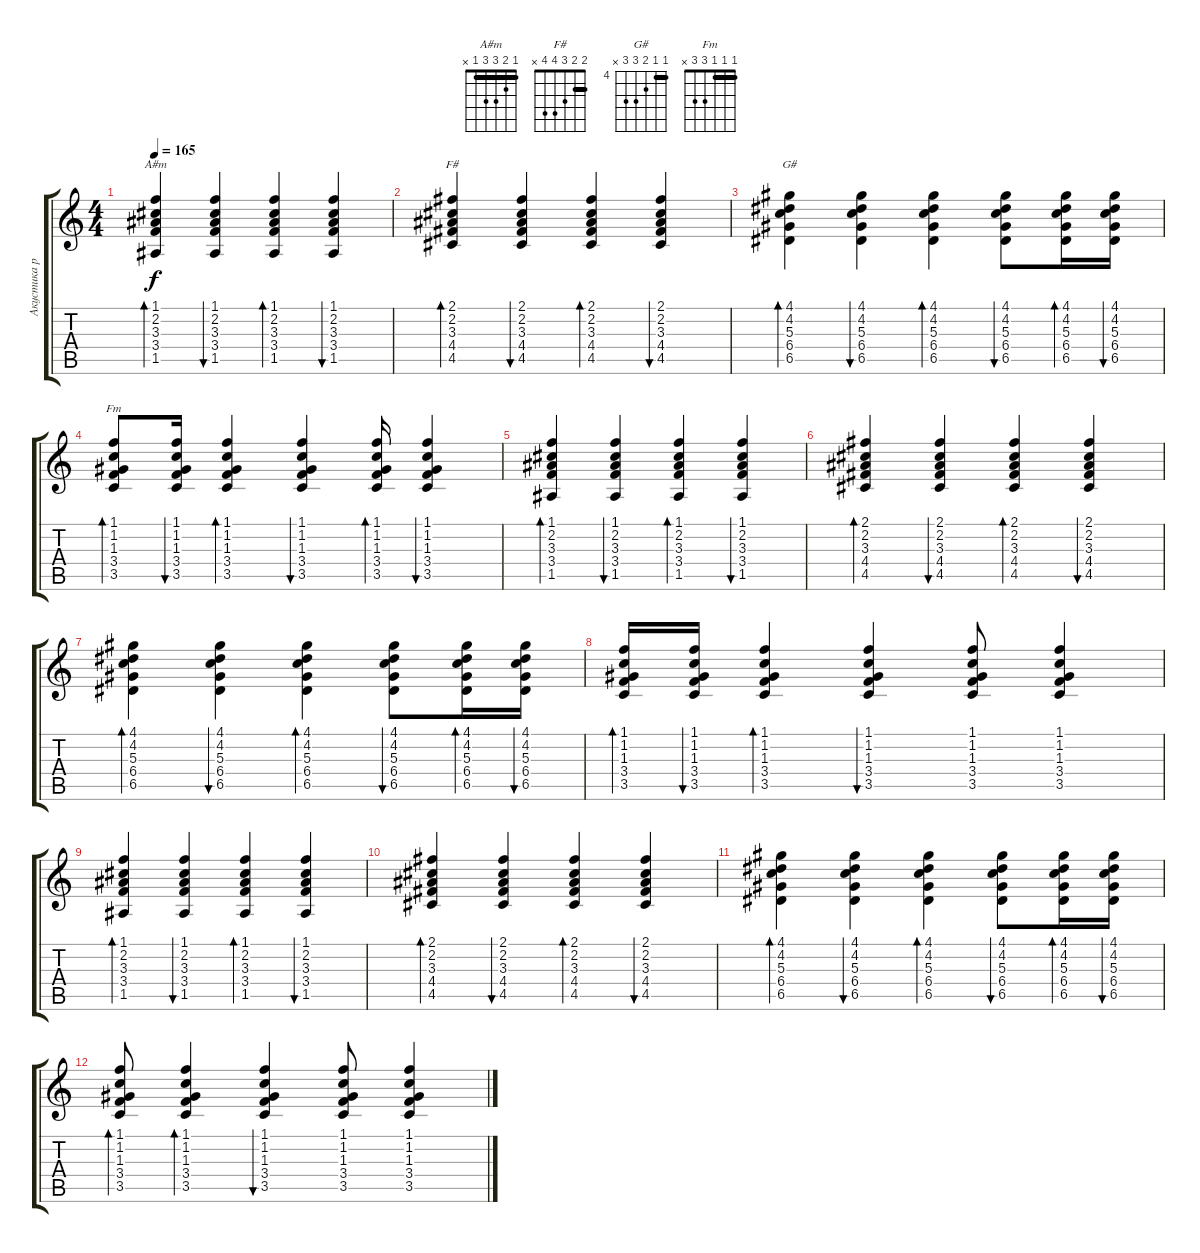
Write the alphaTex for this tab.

\track ("Акустика ритм" "Акустика р") {instrument acousticguitarsteel}
\staff {score tabs}
\tuning (E4 B3 G3 D3 A2 E2) {hide}
\chord ("A#m" 1 2 3 3 1 x) {barre 1}
\chord ("F#" 2 2 3 4 4 x) {barre 2}
\chord ("G#" 4 4 5 6 6 x) {firstfret 4 barre 4}
\chord ("Fm" 1 1 1 3 3 x) {barre 1}
\ts (4 4)
\tempo 165
\clef g2
\ks c
(1.1 2.2 3.3 3.4 1.5).4{bd 60 ch "A#m" dy f} (1.1 2.2 3.3 3.4 1.5).4{bu 60} (1.1 2.2 3.3 3.4 1.5).4{bd 60} (1.1 2.2 3.3 3.4 1.5).4{bu 60} |
(2.1 2.2 3.3 4.4 4.5).4{bd 60 ch "F#"} (2.1 2.2 3.3 4.4 4.5).4{bu 60} (2.1 2.2 3.3 4.4 4.5).4{bd 60} (2.1 2.2 3.3 4.4 4.5).4{bu 60} |
(4.1 4.2 5.3 6.4 6.5).4{bd 60 ch "G#"} (4.1 4.2 5.3 6.4 6.5).4{bu 60} (4.1 4.2 5.3 6.4 6.5).4{bd 60} (4.1 4.2 5.3 6.4 6.5).8{bu 60} (4.1 4.2 5.3 6.4 6.5).16{bd 60} (4.1 4.2 5.3 6.4 6.5).16{bu 60} |
(1.1 1.2 1.3 3.4 3.5).8{bd 60 ch "Fm"} (1.1 1.2 1.3 3.4 3.5).16{bu 60} (1.1 1.2 1.3 3.4 3.5).4{bd 60} (1.1 1.2 1.3 3.4 3.5).4{bu 60} (1.1 1.2 1.3 3.4 3.5).16{bd 60} (1.1 1.2 1.3 3.4 3.5).4{bu 60} |
(1.1 2.2 3.3 3.4 1.5).4{bd 60} (1.1 2.2 3.3 3.4 1.5).4{bu 60} (1.1 2.2 3.3 3.4 1.5).4{bd 60} (1.1 2.2 3.3 3.4 1.5).4{bu 60} |
(2.1 2.2 3.3 4.4 4.5).4{bd 60} (2.1 2.2 3.3 4.4 4.5).4{bu 60} (2.1 2.2 3.3 4.4 4.5).4{bd 60} (2.1 2.2 3.3 4.4 4.5).4{bu 60} |
(4.1 4.2 5.3 6.4 6.5).4{bd 60} (4.1 4.2 5.3 6.4 6.5).4{bu 60} (4.1 4.2 5.3 6.4 6.5).4{bd 60} (4.1 4.2 5.3 6.4 6.5).8{bu 60} (4.1 4.2 5.3 6.4 6.5).16{bd 60} (4.1 4.2 5.3 6.4 6.5).16{bu 60} |
(1.1 1.2 1.3 3.4 3.5).16{bd 60} (1.1 1.2 1.3 3.4 3.5).16{bu 60} (1.1 1.2 1.3 3.4 3.5).4{bd 60} (1.1 1.2 1.3 3.4 3.5).4{bu 60} (1.1 1.2 1.3 3.4 3.5).8 (1.1 1.2 1.3 3.4 3.5).4 |
(1.1 2.2 3.3 3.4 1.5).4{bd 60} (1.1 2.2 3.3 3.4 1.5).4{bu 60} (1.1 2.2 3.3 3.4 1.5).4{bd 60} (1.1 2.2 3.3 3.4 1.5).4{bu 60} |
(2.1 2.2 3.3 4.4 4.5).4{bd 60} (2.1 2.2 3.3 4.4 4.5).4{bu 60} (2.1 2.2 3.3 4.4 4.5).4{bd 60} (2.1 2.2 3.3 4.4 4.5).4{bu 60} |
(4.1 4.2 5.3 6.4 6.5).4{bd 60} (4.1 4.2 5.3 6.4 6.5).4{bu 60} (4.1 4.2 5.3 6.4 6.5).4{bd 60} (4.1 4.2 5.3 6.4 6.5).8{bu 60} (4.1 4.2 5.3 6.4 6.5).16{bd 60} (4.1 4.2 5.3 6.4 6.5).16{bu 60} |
(1.1 1.2 1.3 3.4 3.5).8{bd 60} (1.1 1.2 1.3 3.4 3.5).4{bd 60} (1.1 1.2 1.3 3.4 3.5).4{bu 60} (1.1 1.2 1.3 3.4 3.5).8 (1.1 1.2 1.3 3.4 3.5).4
